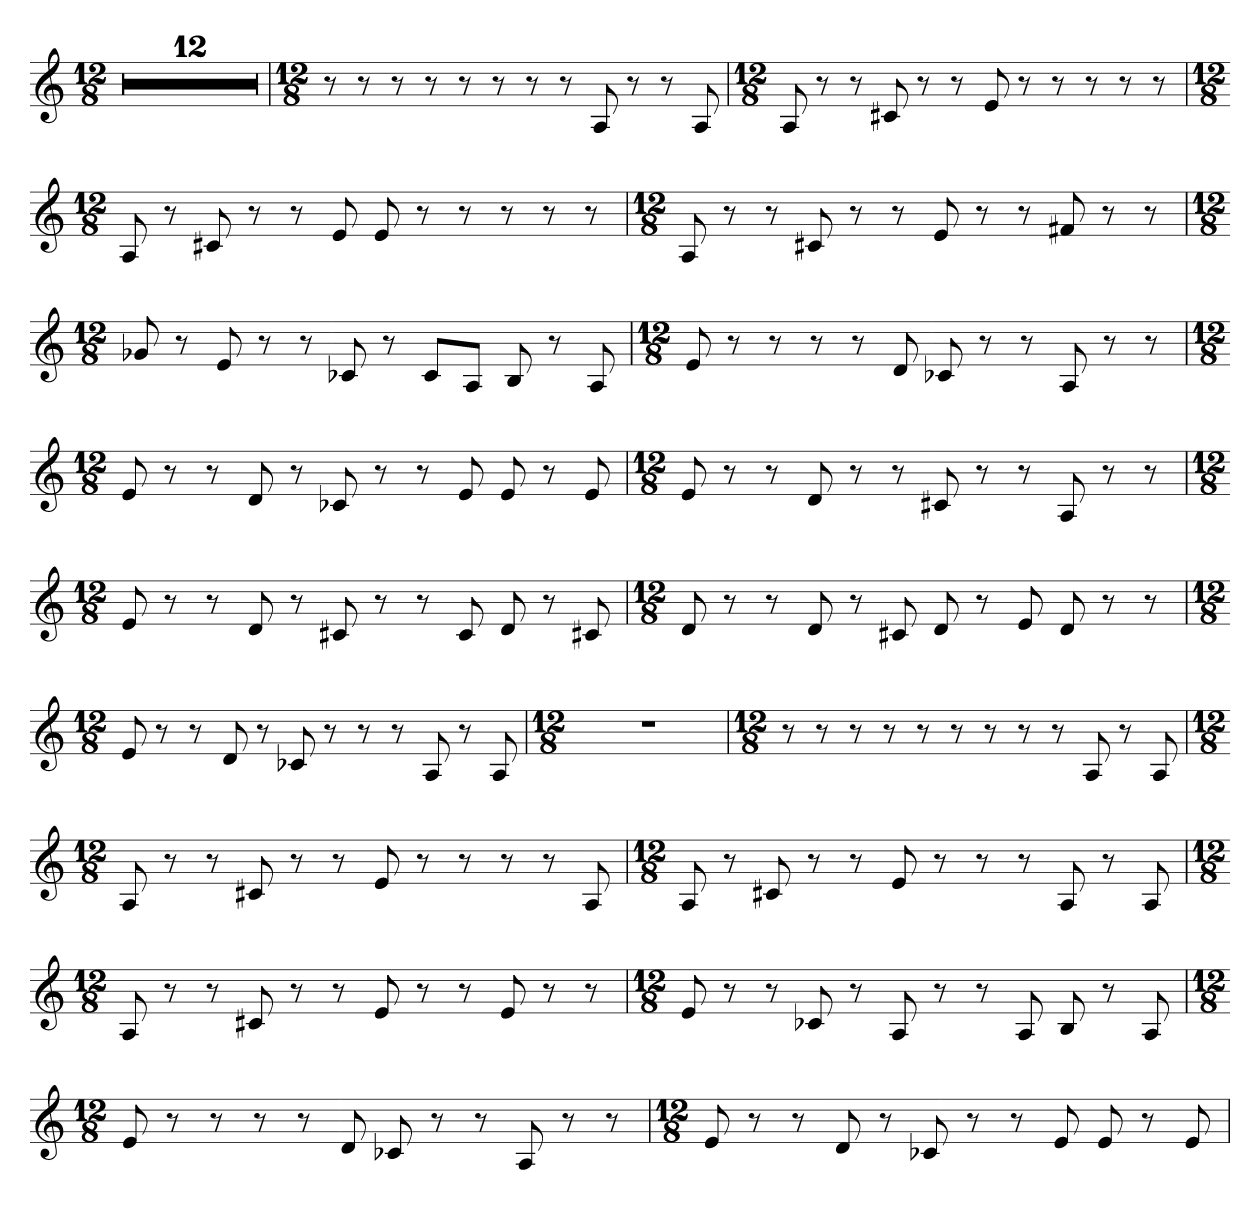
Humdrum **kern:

**kern
*part1
*staff1
*M12/8
=
1.r
=
*M12/8
1.r
=
*M12/8
1.r
=
*M12/8
1.r
=
*M12/8
1.r
=
*M12/8
1.r
=
*M12/8
1.r
=
*M12/8
1.r
=
*M12/8
1.r
=
*M12/8
1.r
=
*M12/8
1.r
=
*M12/8
1.r
=
*M12/8
8r
8r
8r
8r
8r
8r
8r
8r
8A
8r
8r
8A
=
*M12/8
8A
8r
8r
8c#X
8r
8r
8e
8r
8r
8r
8r
8r
=
*M12/8
8A
8r
8c#X
8r
8r
8e
8e
8r
8r
8r
8r
8r
=
*M12/8
8A
8r
8r
8c#X
8r
8r
8e
8r
8r
8f#X
8r
8r
=
*M12/8
8g-X
8r
8e
8r
8r
8c-X
8r
8c-L
8AJ
8B
8r
8A
=
*M12/8
8e
8r
8r
8r
8r
8d
8c-X
8r
8r
8A
8r
8r
=
*M12/8
8e
8r
8r
8d
8r
8c-X
8r
8r
8e
8e
8r
8e
=
*M12/8
8e
8r
8r
8d
8r
8r
8c#X
8r
8r
8A
8r
8r
=
*M12/8
8e
8r
8r
8d
8r
8c#X
8r
8r
8c#
8d
8r
8c#X
=
*M12/8
8d
8r
8r
8d
8r
8c#X
8d
8r
8e
8d
8r
8r
=
*M12/8
8e
8r
8r
8d
8r
8c-X
8r
8r
8r
8A
8r
8A
=
*M12/8
1.r
=
*M12/8
8r
8r
8r
8r
8r
8r
8r
8r
8r
8A
8r
8A
=
*M12/8
8A
8r
8r
8c#X
8r
8r
8e
8r
8r
8r
8r
8A
=
*M12/8
8A
8r
8c#X
8r
8r
8e
8r
8r
8r
8A
8r
8A
=
*M12/8
8A
8r
8r
8c#X
8r
8r
8e
8r
8r
8e
8r
8r
=
*M12/8
8e
8r
8r
8c-X
8r
8A
8r
8r
8A
8B
8r
8A
=
*M12/8
8e
8r
8r
8r
8r
8d
8c-X
8r
8r
8A
8r
8r
=
*M12/8
8e
8r
8r
8d
8r
8c-X
8r
8r
8e
8e
8r
8e
=
*-
